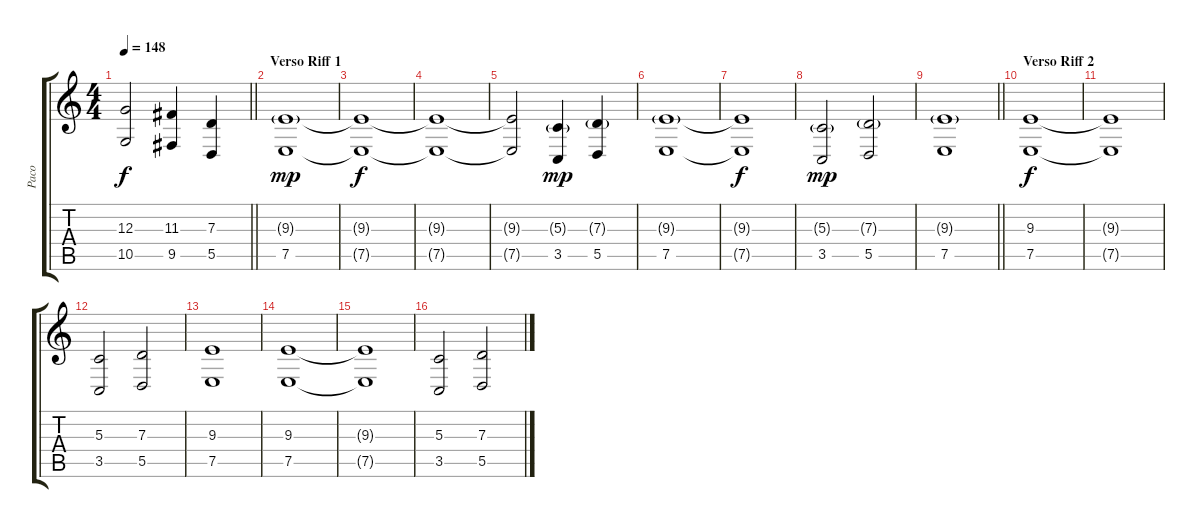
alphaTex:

\track ("Paco" "Paco") {instrument stringensemble1}
\staff {score tabs}
\tuning (E4 B3 G3 D3 A2 E2) {hide}
\ts (4 4)
\tempo 148
\clef g2
\barLineRight lightlight
\ks c
(12.3 10.5).2{dy f} (11.3 9.5).4 (7.3 5.5).4 |
\section ("" "Verso Riff 1")
(9.3{g} 7.5).1{dy mp} |
(9.3{t} 7.5{t}).1{dy f} |
(9.3{t} 7.5{t}).1 |
(9.3{t} 7.5{t}).2 (5.3{g} 3.5).4{dy mp} (7.3{g} 5.5).4 |
(9.3{g} 7.5).1 |
(9.3{t} 7.5{t}).1{dy f} |
(5.3{g} 3.5).2{dy mp} (7.3{g} 5.5).2 |
\barLineRight lightlight
(9.3{g} 7.5).1 |
\section ("" "Verso Riff 2")
(9.3 7.5).1{dy f} |
(9.3{t} 7.5{t}).1 |
(5.3 3.5).2 (7.3 5.5).2 |
(9.3 7.5).1 |
(9.3 7.5).1 |
(9.3{t} 7.5{t}).1 |
(5.3 3.5).2 (7.3 5.5).2
